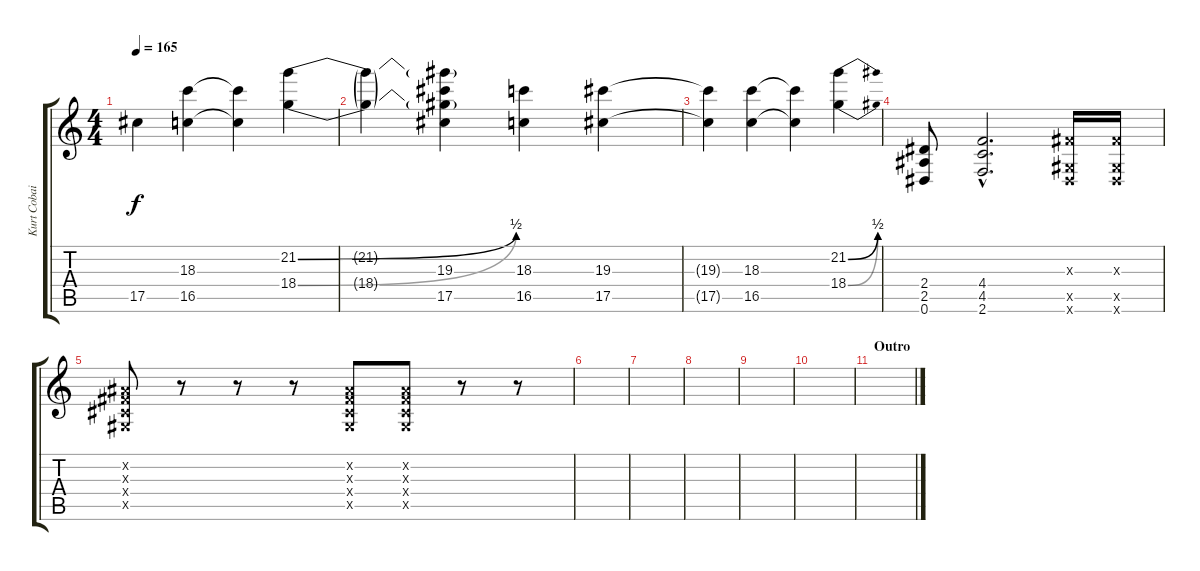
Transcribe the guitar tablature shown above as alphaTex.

\track ("Kurt Cobain Dist. 2" "Kurt Cobai") {instrument distortionguitar}
\staff {score tabs}
\tuning (Eb4 Bb3 Gb3 Db3 Ab2 Eb2) {hide}
\ts (4 4)
\tempo 165
\clef g2
\ks c
17.5{t}.4{dy f} (18.3 16.5).4 (18.3{t} 16.5{t}).4 (21.2{be (bend 0 0 60 2)} 18.4{be (bend 0 0 60 2)}).4 |
(21.2{t} 18.4{t}).4 (21.2{t} 19.3 18.4{t} 17.5).4 (18.3 16.5).4 (19.3 17.5).4 |
(19.3{t} 17.5{t}).4 (18.3 16.5).4 (18.3{t} 16.5{t}).4 (21.2{be (bend 0 0 60 2)} 18.4{be (bend 0 0 60 2)}).4 |
(2.4 2.5 0.6).8 (4.4{hac} 4.5{hac} 2.6{hac}).2{d} (0.3{x} 0.5{x} 0.6{x}).16 (0.3{x} 0.5{x} 0.6{x}).16 |
(0.2{x} 0.3{x} 0.4{x} 0.5{x}).8 r.8 r.8 r.8 (0.2{x} 0.3{x} 0.4{x} 0.5{x}).8 (0.2{x} 0.3{x} 0.4{x} 0.5{x}).8 r.8 r.8 |
|
|
|
|
|
\section ("" "Outro")
